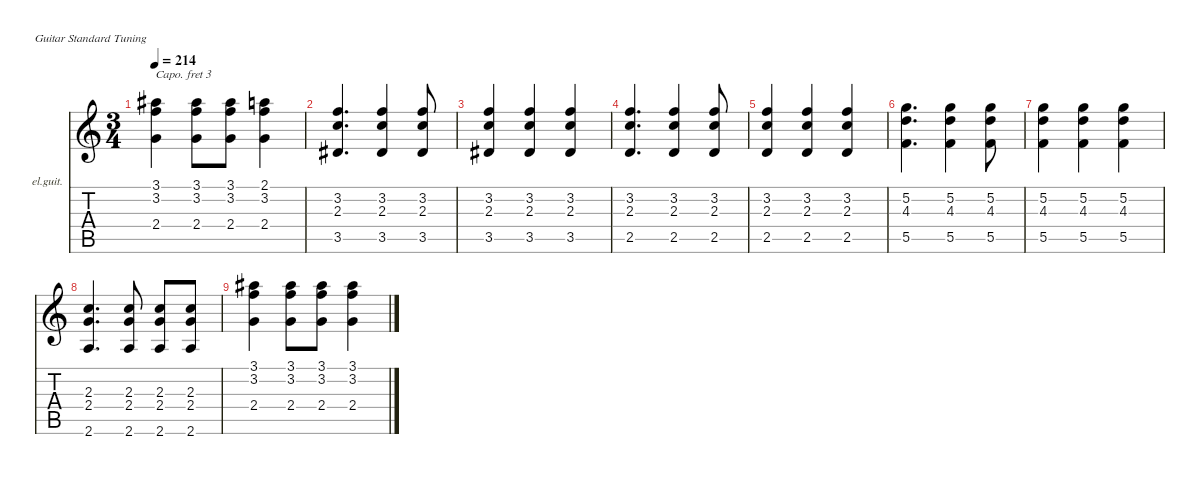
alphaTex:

\hideDynamics
\bracketExtendMode nobrackets
\firstSystemTrackNameOrientation horizontal
\otherSystemsTrackNameOrientation horizontal
\track ("Clean Guitar" "el.guit.") {instrument electricguitarclean}
\staff {score tabs}
\capo 3
\tuning (E4 B3 G3 D3 A2 E2)
\ts (3 4)
\tempo 214
\clef g2
\ks aminor
(2.4 3.2 3.1{acc #}).4{dy mf beam Down} (3.1{acc #} 3.2 2.4).8{beam Down} (3.1{acc #} 3.2 2.4).8{beam Down} (2.1 3.2 2.4).4{beam Down} |
(3.5{acc #} 2.3 3.2).4{d beam Up} (3.2 2.3 3.5{acc #}).4{beam Up} (3.2 2.3 3.5{acc #}).8{beam Up} |
(3.2 2.3 3.5{acc #}).4{beam Up} (3.2 2.3 3.5{acc #}).4{beam Up} (3.2 2.3 3.5{acc #}).4{beam Up} |
(2.5 2.3 3.2).4{d beam Up} (3.2 2.3 2.5).4{beam Up} (3.2 2.3 2.5).8{beam Up} |
(3.2 2.3 2.5).4{beam Up} (3.2 2.3 2.5).4{beam Up} (3.2 2.3 2.5).4{beam Up} |
(5.5 4.3 5.2).4{d beam Down} (5.2 4.3 5.5).4{beam Down} (5.2 4.3 5.5).8{beam Down} |
(5.2 4.3 5.5).4{beam Down} (5.2 4.3 5.5).4{beam Down} (5.2 4.3 5.5).4{beam Down} |
(2.6 2.4 2.3).4{d beam Up} (2.3 2.6 2.4).8{beam Up} (2.3 2.6 2.4).8{beam Up} (2.4 2.3 2.6).8{beam Up} |
(2.4 3.2 3.1{acc #}).4{beam Down} (3.1{acc #} 3.2 2.4).8{beam Down} (3.1{acc #} 3.2 2.4).8{beam Down} (3.1{acc #} 3.2 2.4).4{beam Down}
